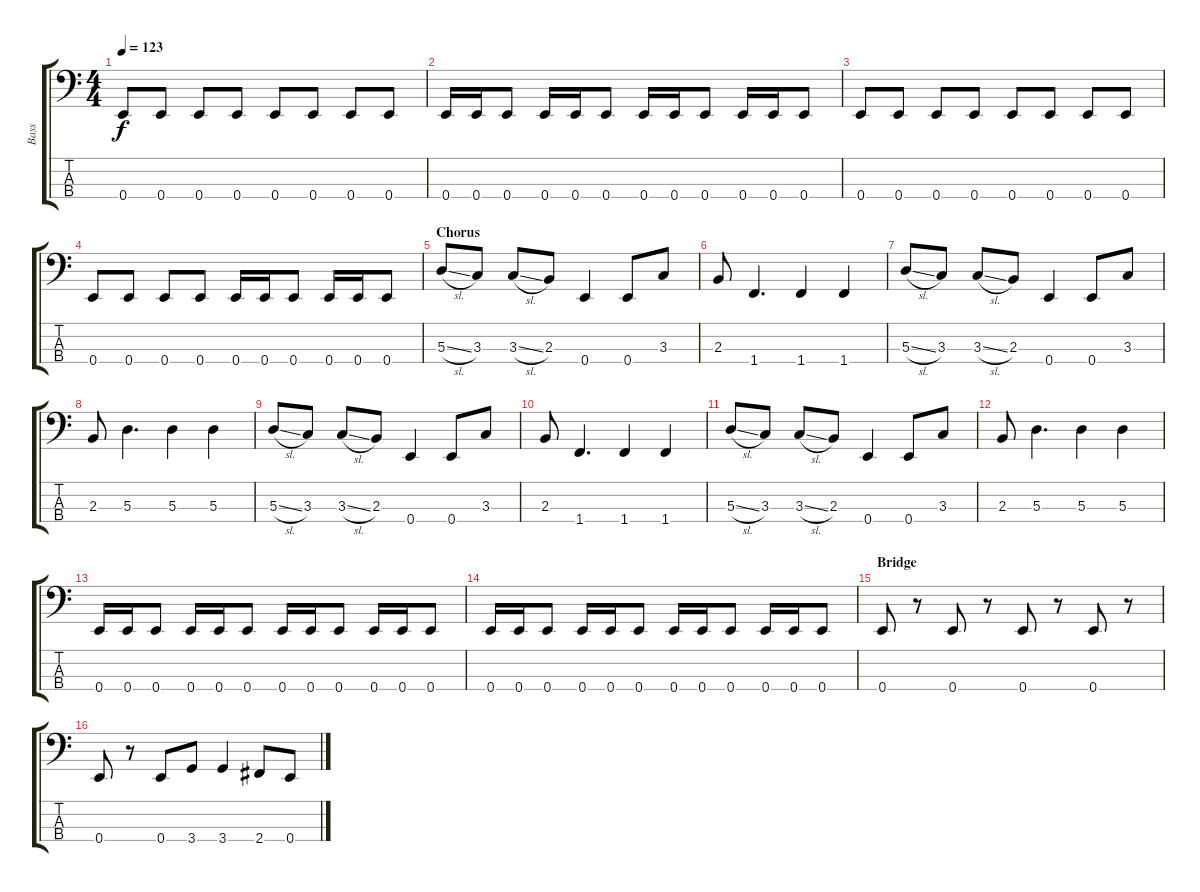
\track ("Bass" "Bass") {instrument electricbassfinger}
\staff {score tabs}
\tuning (G2 D2 A1 E1) {hide}
\ts (4 4)
\tempo 123
\clef f4
\ks c
0.4.8{dy f} 0.4.8 0.4.8 0.4.8 0.4.8 0.4.8 0.4.8 0.4.8 |
0.4.16 0.4.16 0.4.8 0.4.16 0.4.16 0.4.8 0.4.16 0.4.16 0.4.8 0.4.16 0.4.16 0.4.8 |
0.4.8 0.4.8 0.4.8 0.4.8 0.4.8 0.4.8 0.4.8 0.4.8 |
0.4.8 0.4.8 0.4.8 0.4.8 0.4.16 0.4.16 0.4.8 0.4.16 0.4.16 0.4.8 |
\section ("" "Chorus")
5.3{sl}.8 3.3.8 3.3{sl}.8 2.3.8 0.4.4 0.4.8 3.3.8 |
2.3.8 1.4.4{d} 1.4.4 1.4.4 |
5.3{sl}.8 3.3.8 3.3{sl}.8 2.3.8 0.4.4 0.4.8 3.3.8 |
2.3.8 5.3.4{d} 5.3.4 5.3.4 |
5.3{sl}.8 3.3.8 3.3{sl}.8 2.3.8 0.4.4 0.4.8 3.3.8 |
2.3.8 1.4.4{d} 1.4.4 1.4.4 |
5.3{sl}.8 3.3.8 3.3{sl}.8 2.3.8 0.4.4 0.4.8 3.3.8 |
2.3.8 5.3.4{d} 5.3.4 5.3.4 |
0.4.16 0.4.16 0.4.8 0.4.16 0.4.16 0.4.8 0.4.16 0.4.16 0.4.8 0.4.16 0.4.16 0.4.8 |
0.4.16 0.4.16 0.4.8 0.4.16 0.4.16 0.4.8 0.4.16 0.4.16 0.4.8 0.4.16 0.4.16 0.4.8 |
\section ("" "Bridge")
0.4.8 r.8 0.4.8 r.8 0.4.8 r.8 0.4.8 r.8 |
0.4.8 r.8 0.4.8 3.4.8 3.4.4 2.4.8 0.4.8
